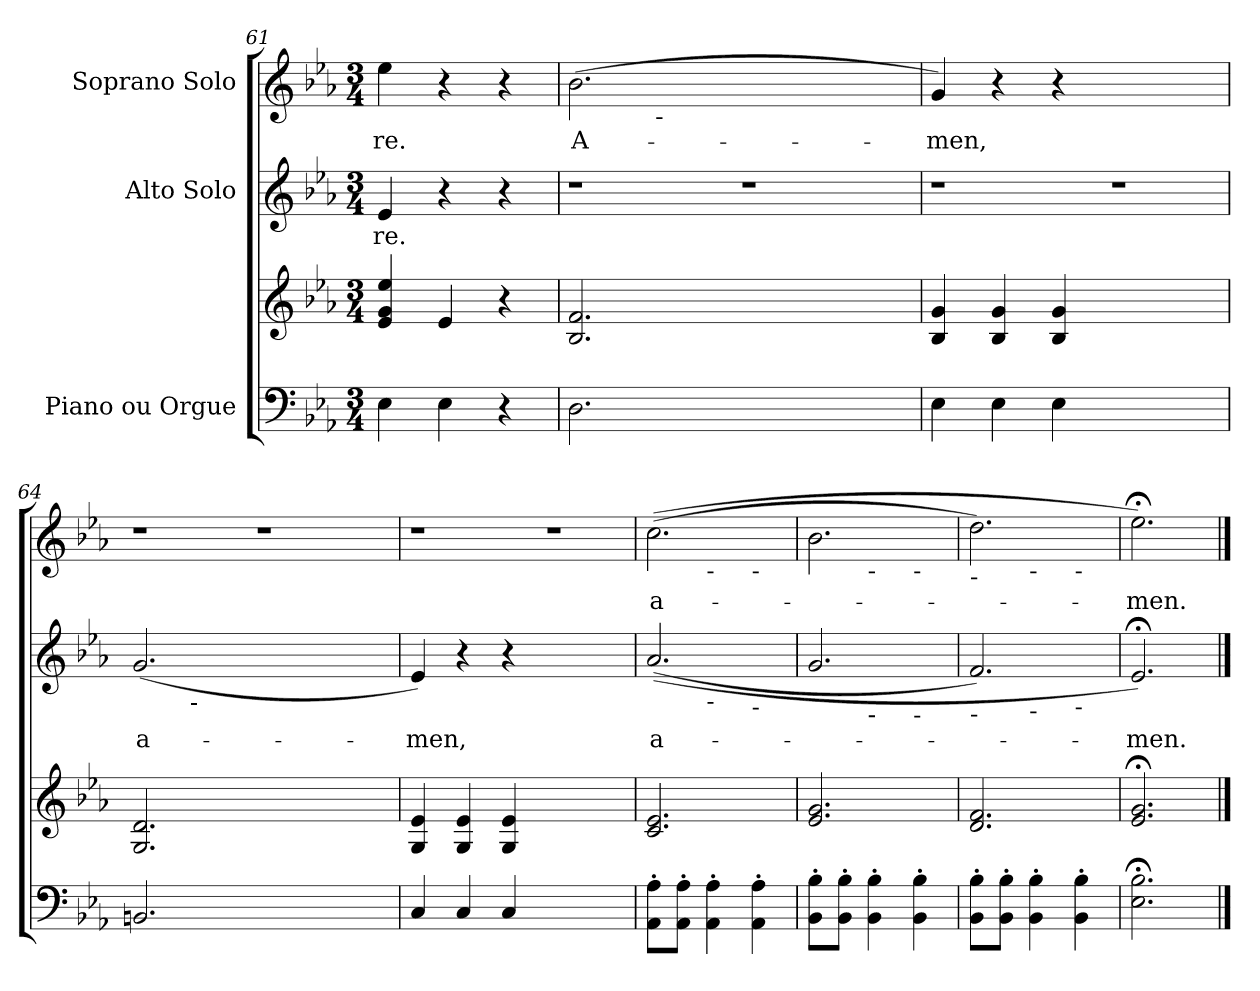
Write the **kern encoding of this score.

**kern	**kern	**kern	**text	**kern	**text
*part3	*part3	*part2	*part2	*part1	*part1
*staff4	*staff3	*staff2	*staff2	*staff1	*staff1
*I"Piano  ou         Orgue	*	*I"Alto Solo	*	*I"Soprano Solo	*
*clefF4	*clefG2	*clefG2	*	*clefG2	*
*k[b-e-a-]	*k[b-e-a-]	*k[b-e-a-]	*	*k[b-e-a-]	*
*E-:	*E-:	*E-:	*	*E-:	*
*M3/4	*M3/4	*M3/4	*	*M3/4	*
=61	=61	=61	=61	=61	=61
!	!	!	!LO:LY:b:color=#000000	!	!
!	!	!	!	!	!LO:LY:b:color=#000000
4E-i\	4e-i/ 4gi 4ee-i	4e-i/	-re.	4ee-i\	-re.
4E-i\	4e-i/	4r	.	4r	.
4r	4r	4r	.	4r	.
!!LO:LB:g=z
=62	=62	=62	=62	=62	=62
!	!	!LO:N:vis=1	!	!	!
!	!	!	!	!	!LO:LY:b:color=#000000
*	*	*	*	*^	*
2.Di\	2.B-i/ 2.fi	2.r	.	(2.b-i\	4ryy	A-
.	.	.	.	.	32ryy	.
.	.	.	.	.	128ryy	.
.	.	.	.	.	512ryy	.
!	!	!	!	!	!LO:TX:b:t=-	!
.	.	.	.	.	1ryy	.
!	!	!LO:N:vis=1	!	!	!	!
2.ryy	2.ryy	2.r	.	2.ryy	.	.
.	.	.	.	.	8ryy	.
.	.	.	.	.	16ryy	.
.	.	.	.	.	64ryy	.
.	.	.	.	.	256.ryy	.
=63	=63	=63	=63	=63	=63	=63
!	!	!LO:N:vis=1	!	!	!	!
*	*	*	*	*v	*v	*
*	*	*	*	*^	*
!	!	!	!	!	!	!LO:LY:b:color=#000000
*	*	*	*	*v	*v	*
4E-i\	4B-i/ 4gi	2.r	.	4gi/)	-men,
4E-i\	4B-i/ 4gi	.	.	4r	.
4E-i\	4B-i/ 4gi	.	.	4r	.
!	!	!LO:N:vis=1	!	!	!
2.ryy	2.ryy	2.r	.	2.ryy	.
=64	=64	=64	=64	=64	=64
!	!	!	!LO:LY:b:color=#000000	!LO:N:vis=1	!
*	*	*^	*	*	*
2.BBni/	2.Gi/ 2.di	(2.gi/	4ryy	a-	2.r	.
.	.	.	64ryy	.	.	.
.	.	.	512.ryy	.	.	.
!	!	!	!LO:TX:b:t=-	!	!	!
.	.	.	1ryy	.	.	.
!	!	!	!	!	!LO:N:vis=1	!
2.ryy	2.ryy	2.ryy	.	.	2.r	.
.	.	.	8ryy	.	.	.
.	.	.	16ryy	.	.	.
.	.	.	32ryy	.	.	.
.	.	.	128ryy	.	.	.
.	.	.	256ryy	.	.	.
.	.	.	1024ryy	.	.	.
*	*	*v	*v	*	*	*
=65	=65	=65	=65	=65	=65
*	*	*^	*	*	*
!	!	!	!	!LO:LY:b:color=#000000	!LO:N:vis=1	!
*	*	*v	*v	*	*	*
4Ci/	4Gi/ 4e-i	4e-i/)	-men,	2.r	.
4Ci/	4Gi/ 4e-i	4r	.	.	.
4Ci/	4Gi/ 4e-i	4r	.	.	.
!	!	!	!	!LO:N:vis=1	!
2.ryy	2.ryy	2.ryy	.	2.r	.
=66	=66	=66	=66	=66	=66
!	!	!	!LO:LY:b:color=#000000	!	!
!	!	!	!	!	!LO:LY:b:color=#000000
*	*	*^	*	*^	*
*	*	*	*^	*	*	*^	*
8AA-i\' 8A-i'L	2.ci/ 2.e-i	((2.a-i/	4ryy	2ryy	a-	((2.cci\	4ryy	2ryy	a-
8AA-i\' 8A-i'J	.	.	.	.	.	.	.	.	.
!	!	!	!	!	!	!	!LO:TX:b:t=-	!	!
!	!	!	!LO:TX:b:t=-	!	!	!	!	!	!
4AA-i\' 4A-i'	.	.	2ryy	.	.	.	2ryy	.	.
!	!	!	!	!	!	!	!	!LO:TX:b:t=-	!
!	!	!	!	!LO:TX:b:t=-	!	!	!	!	!
4AA-i\' 4A-i'	.	.	.	4ryy	.	.	.	4ryy	.
=67	=67	=67	=67	=67	=67	=67	=67	=67	=67
8BB-i\' 8B-i'L	2.e-i/ 2.gi	2.gi/	4ryy	2ryy	.	2.b-i\	4ryy	2ryy	.
8BB-i\' 8B-i'J	.	.	.	.	.	.	.	.	.
!	!	!	!	!	!	!	!LO:TX:b:t=-	!	!
!	!	!	!LO:TX:b:t=-	!	!	!	!	!	!
4BB-i\' 4B-i'	.	.	2ryy	.	.	.	2ryy	.	.
!	!	!	!	!	!	!	!	!LO:TX:b:t=-	!
!	!	!	!	!LO:TX:b:t=-	!	!	!	!	!
4BB-i\' 4B-i'	.	.	.	4ryy	.	.	.	4ryy	.
=68	=68	=68	=68	=68	=68	=68	=68	=68	=68
!	!	!	!	!	!	!LO:TX:b:t=-	!	!	!
!	!	!LO:TX:b:t=-	!	!	!	!	!	!	!
8BB-i\' 8B-i'L	2.di/ 2.fi	2.fi/)	4ryy	2ryy	.	2.ddi\)	4ryy	2ryy	.
8BB-i\' 8B-i'J	.	.	.	.	.	.	.	.	.
!	!	!	!	!	!	!	!LO:TX:b:t=-	!	!
!	!	!	!LO:TX:b:t=-	!	!	!	!	!	!
4BB-i\' 4B-i'	.	.	2ryy	.	.	.	2ryy	.	.
!	!	!	!	!	!	!	!	!LO:TX:b:t=-	!
!	!	!	!	!LO:TX:b:t=-	!	!	!	!	!
4BB-i\' 4B-i'	.	.	.	4ryy	.	.	.	4ryy	.
*	*	*v	*v	*v	*	*	*	*	*
*	*	*	*	*v	*v	*v	*
=69	=69	=69	=69	=69	=69
*	*	*^	*	*^	*
*	*	*	*^	*	*	*^	*
!	!	!	!	!	!LO:LY:b:color=#000000	!	!	!	!
*	*	*v	*v	*v	*	*	*	*	*
*	*	*	*	*v	*v	*v	*
*	*	*^	*	*^	*
*	*	*	*^	*	*	*^	*
!	!	!	!	!	!	!	!	!	!LO:LY:b:color=#000000
*	*	*v	*v	*v	*	*	*	*	*
*	*	*	*	*v	*v	*v	*
2.E-i\; 2.B-i;	2.e-i/; 2.gi;	2.e-;i/)	-men.	2.ee-;i\)	-men.
==	==	==	==	==	==
*-	*-	*-	*-	*-	*-
